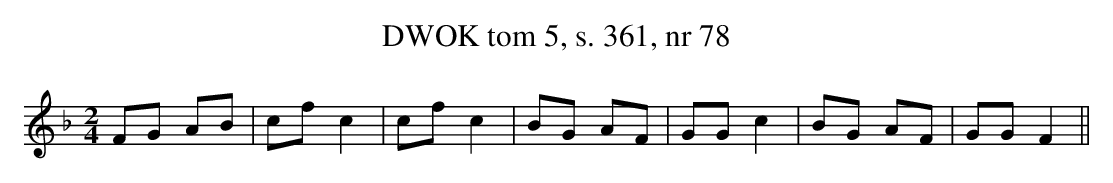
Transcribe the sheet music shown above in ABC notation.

X:1
T: DWOK tom 5, s. 361, nr 78
L: 1/16
M: 2/4
K: F
F2G2 A2B2 | c2f2 c4 | c2f2 c4 | B2G2 A2F2 | G2G2 c4 | B2G2 A2F2 | G2G2 F4 ||
